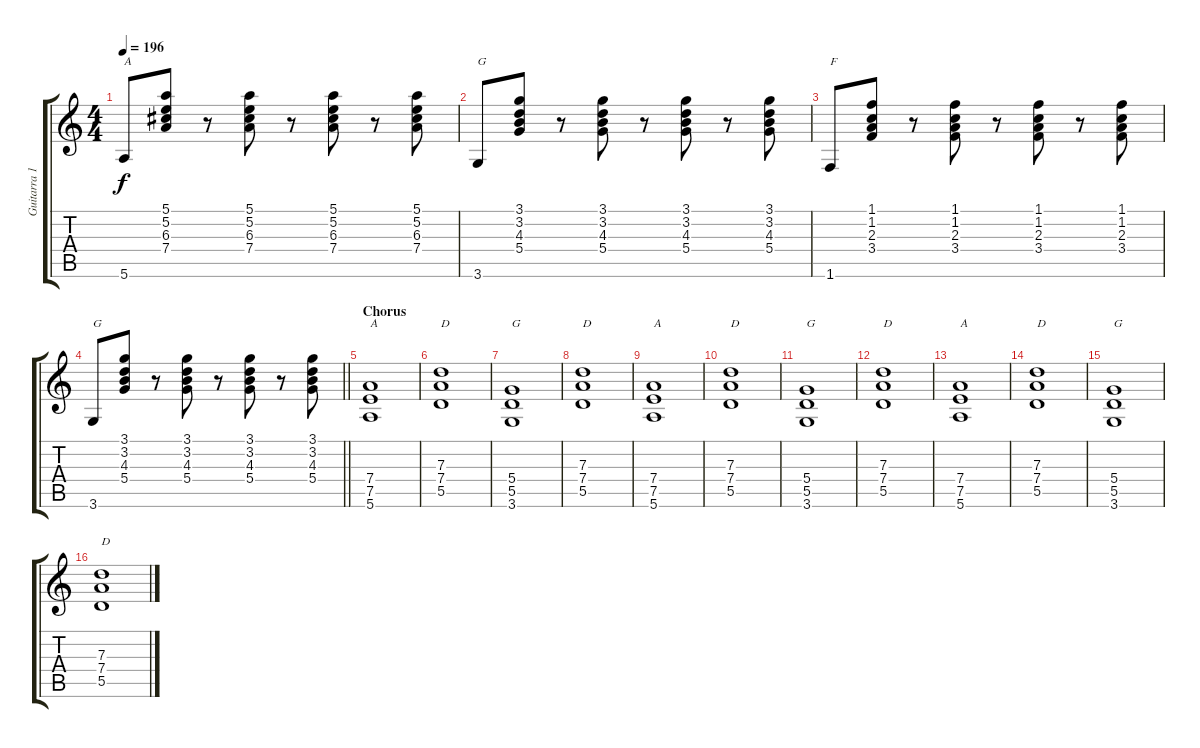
\track ("Guitarra 1 - Mathias" "Guitarra 1") {instrument distortionguitar}
\staff {score tabs}
\tuning (E4 B3 G3 D3 A2 E2) {hide}
\ts (4 4)
\tempo 196
\clef g2
\ks c
5.6.8{txt "A" dy f} (5.1 5.2 6.3 7.4).8 r.8 (5.1 5.2 6.3 7.4).8 r.8 (5.1 5.2 6.3 7.4).8 r.8 (5.1 5.2 6.3 7.4).8 |
3.6.8{txt "G"} (3.1 3.2 4.3 5.4).8 r.8 (3.1 3.2 4.3 5.4).8 r.8 (3.1 3.2 4.3 5.4).8 r.8 (3.1 3.2 4.3 5.4).8 |
1.6.8{txt "F"} (1.1 1.2 2.3 3.4).8 r.8 (1.1 1.2 2.3 3.4).8 r.8 (1.1 1.2 2.3 3.4).8 r.8 (1.1 1.2 2.3 3.4).8 |
\barLineRight lightlight
3.6.8{txt "G"} (3.1 3.2 4.3 5.4).8 r.8 (3.1 3.2 4.3 5.4).8 r.8 (3.1 3.2 4.3 5.4).8 r.8 (3.1 3.2 4.3 5.4).8 |
\section ("" "Chorus")
(7.4 7.5 5.6).1{txt "A"} |
(7.3 7.4 5.5).1{txt "D"} |
(5.4 5.5 3.6).1{txt "G"} |
(7.3 7.4 5.5).1{txt "D"} |
(7.4 7.5 5.6).1{txt "A"} |
(7.3 7.4 5.5).1{txt "D"} |
(5.4 5.5 3.6).1{txt "G"} |
(7.3 7.4 5.5).1{txt "D"} |
(7.4 7.5 5.6).1{txt "A"} |
(7.3 7.4 5.5).1{txt "D"} |
(5.4 5.5 3.6).1{txt "G"} |
(7.3 7.4 5.5).1{txt "D"}
